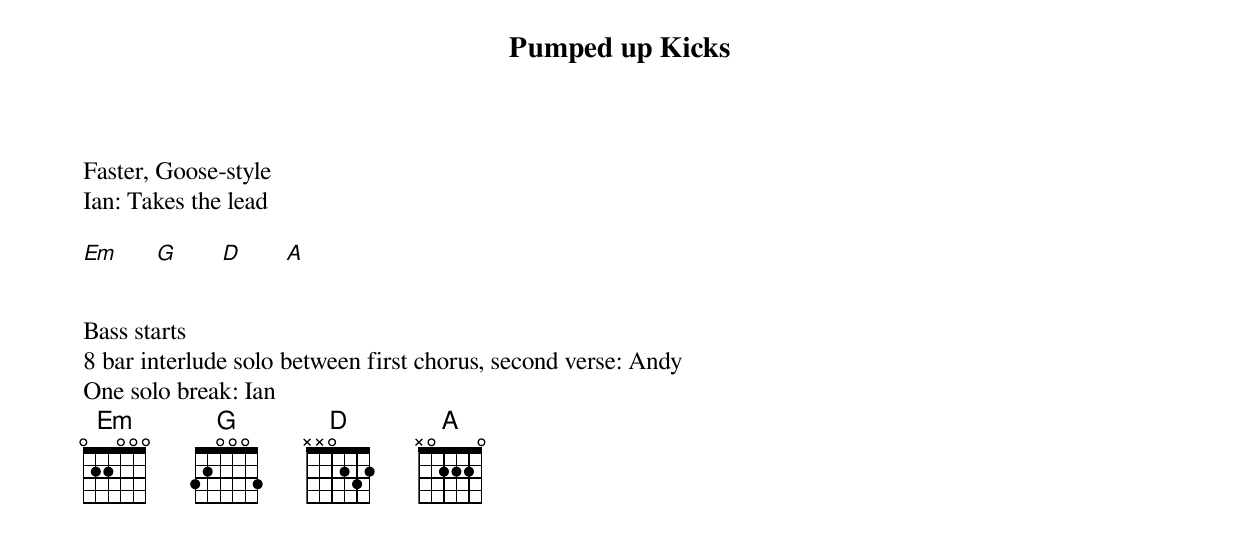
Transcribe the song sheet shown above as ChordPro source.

{title: Pumped up Kicks}
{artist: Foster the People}
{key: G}

Faster, Goose-style
Ian: Takes the lead

[Em]      [G]       [D]       [A]


Bass starts
8 bar interlude solo between first chorus, second verse: Andy
One solo break: Ian
